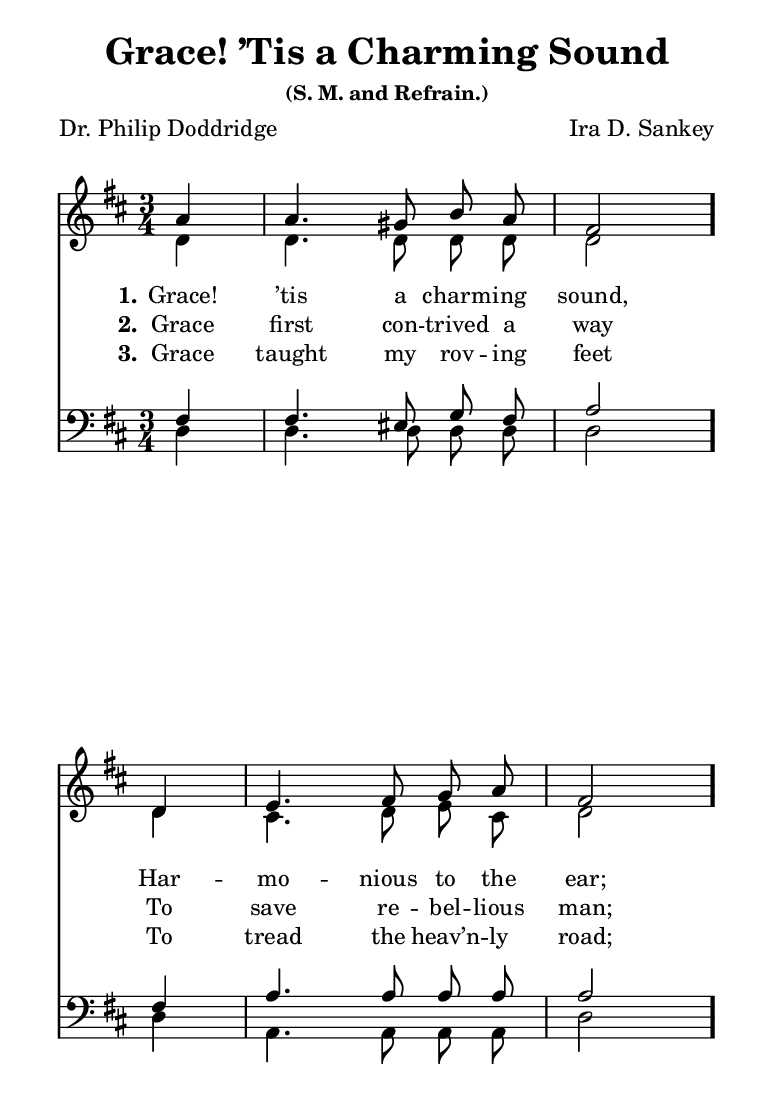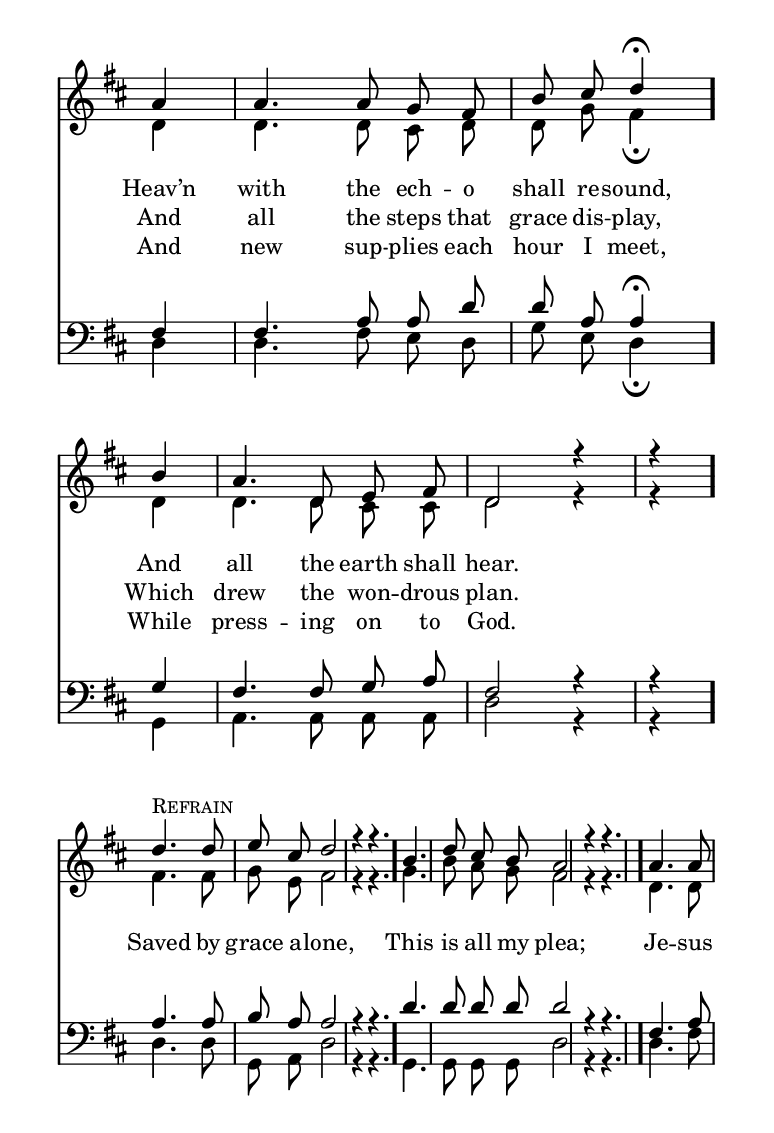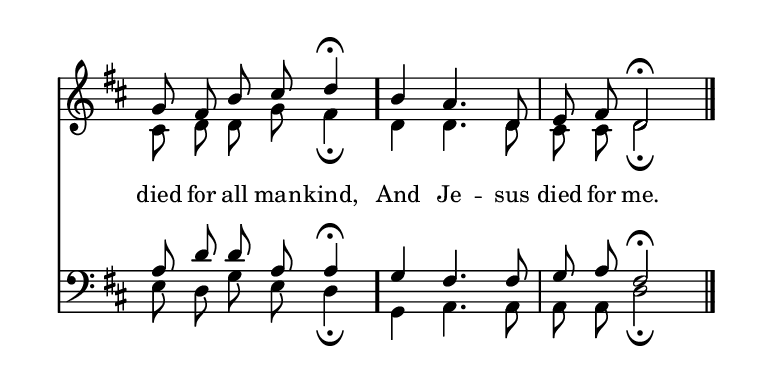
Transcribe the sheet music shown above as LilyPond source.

\include "common/global.ily"
\paper {
  \include "common/paper.ily"
  %ragged-bottom = ##t
  ragged-last-bottom = ##t
  %systems-per-page = ##f
  %page-count = ##f
}

\header{
  title = "Grace! ’Tis a Charming Sound"
  subsubtitle = "(S. M. and Refrain.)"
  %meter = "S.M. and Refrain"
  poet = "Dr. Philip Doddridge"
  composer = "Ira D. Sankey"
  %copyright = ""
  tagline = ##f
}

phraseA = { c4. c8 c8 c8 | c2 }
% for fermata in MIDI
% TODO make four fermatas (in typesetting) two
ta = { \tempo 4=80 }
tb = { \tempo 4=40 }

patternA = { \ta c4           | c4. c8 c8 c8 | c2           } % Line 1, 2
patternB = { \ta c4. c8 c8 c8 | c8 c8 \tb c4 \fermata } % Refrain line 3
patternC = { \ta c4           | \patternB                   } % Line 3
patternD = { \ta c4. c8 c8 c8 | c2 r4                       } % Refrain line 1, 2
patternE = { \ta c4           | \patternD                   } % Line 4
patternF = { \ta c4           | c4. c8 c8 c8 | \tb c2 \fermata } % Refrain line 4

global = {
  \include "common/overrides.ily"
  %\autoBeamOff
  \override Staff.TimeSignature.style = #'()
  \time 3/4
  \override Score.MetronomeMark.transparent = ##t % hide all fermata changes too
  \ta
  \key d \major
  \partial 4
  \autoBeamOff
}

notesSoprano = {
\global
\relative c'' {

  \changePitch \patternA { a | a gis b a  | fis     }
  \changePitch \patternA { d | e fis g a  | fis     }
  \changePitch \patternC { a | a a g fis  | b cis d }
  \changePitch \patternE { b | a d, e fis | d r     }

  << s^\markup { \small \caps "Refrain" }
  \changePitch \patternD {     d' d e cis | d r       } >>
  \changePitch \patternD {     b d cis b  | a r       }
  \changePitch \patternB {     a a g fis  | b cis d   }
  \changePitch \patternF { b | a d, e fis | d         }

  \bar "|."

}
}

notesAlto = {
\global
\relative e' {

  \changePitch \patternA { d | d d d d     | d       }
  \changePitch \patternA { d | cis d e cis | d       }
  \changePitch \patternC { d | d d cis d   | d g fis }
  \changePitch \patternE { d | d d cis cis | d r     }

  \changePitch \patternD {     fis fis g e | fis r   }
  \changePitch \patternD {     g b a g     | fis r   }
  \changePitch \patternB {     d d cis d   | d g fis }
  \changePitch \patternF { d | d d cis cis | d       }

}
}

notesTenor = {
\global
\relative a {

  \changePitch \patternA { fis | fis eis g fis | a     }
  \changePitch \patternA { fis | a a a a       | a     }
  \changePitch \patternC { fis | fis a a d     | d a a }
  \changePitch \patternE { g   | fis fis g a   | fis r }

  \changePitch \patternD {     a a b a     | a r   }
  \changePitch \patternD {     d d d d     | d r   }
  \changePitch \patternB {     fis, a a d  | d a a }
  \changePitch \patternF { g | fis fis g a | fis   }

}
}

notesBass = {
\global
\relative f {

  \changePitch \patternA { d  | d d d d   | d     }
  \changePitch \patternA { d  | a a a a   | d     }
  \changePitch \patternC { d  | d fis e d | g e d }
  \changePitch \patternE { g, | a a a a   | d r   }

  \changePitch \patternD {      d d g, a  | d r   }
  \changePitch \patternD {      g, g g g  | d' r  }
  \changePitch \patternB {      d fis e d | g e d }
  \changePitch \patternF { g, | a a a a   | d     }

}
}

Refrain = \lyricmode {

Saved by grace a -- lone, \bar "."
This is all my plea; \bar "."
Je -- sus died for all man -- kind, \bar "."
And Je -- sus died for me. \bar "."

}

wordsA = \lyricmode {
\set stanza = "1."

Grace! ’tis a charm -- ing sound, \bar "."
Har -- mo -- nious to the ear; \bar "." \break
Heav’n with the ech -- o shall re -- sound, \bar "."
And all the earth shall hear. \bar "." \break

}

wordsB = \lyricmode {
\set stanza = "2."

Grace first con -- trived a way
To save re -- bel -- lious man;
And all the steps that grace dis -- play,
Which drew the won -- drous plan.

\Refrain

}

wordsC = \lyricmode {
\set stanza = "3."

Grace taught my rov -- ing feet
To tread the heav’n -- ly road;
And new sup -- plies each hour I meet,
While press -- ing on to God.

}


\score {
  \context ChoirStaff <<
    \context Staff = upper <<
      \set ChoirStaff.systemStartDelimiter = #'SystemStartBar
      \context Voice  = sopranos { \voiceOne << \notesSoprano >> }
      \context Voice  = altos { \voiceTwo << \notesAlto >> }
      \context Lyrics = one   \lyricsto sopranos \wordsA
      \context Lyrics = two   \lyricsto sopranos \wordsB
      \context Lyrics = three \lyricsto sopranos \wordsC
      %\context Lyrics = four  \lyricsto sopranos \wordsD
      %\context Lyrics = five  \lyricsto sopranos \wordsE
    >>
    \context Staff = men <<
      \clef bass
      \context Voice  = tenors { \voiceOne << \notesTenor >> }
      \context Voice  = basses { \voiceTwo << \notesBass >> }
    >>
  >>
  \layout {
    \include "common/layout.ily"
  }
  \midi{
    \include "common/midi.ily"
  }
}

\version "2.18.0"  % necessary for upgrading to future LilyPond versions.

% vi:set et ts=2 sw=2 ai nocindent syntax=lilypond
